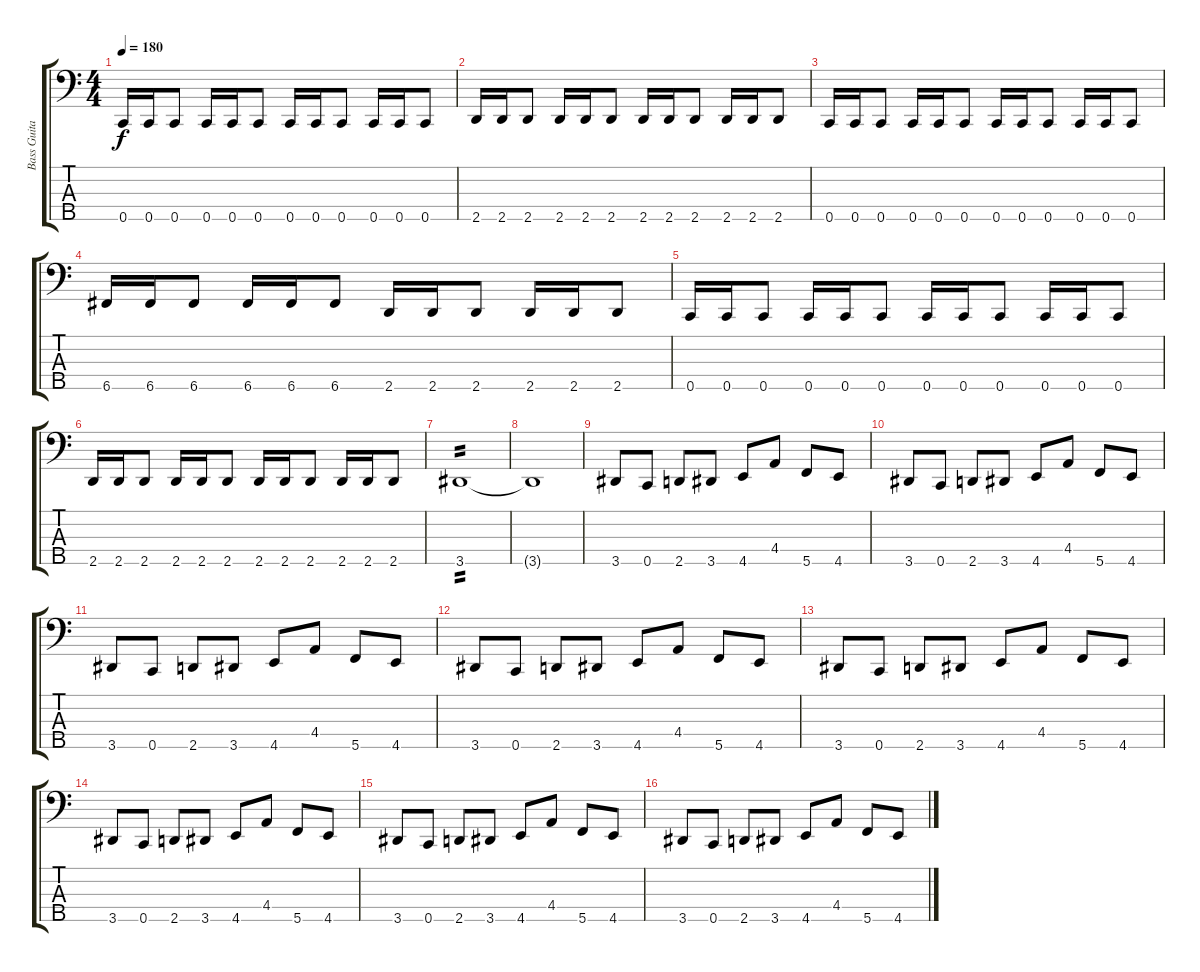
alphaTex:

\track ("Bass Guitar" "Bass Guita") {instrument electricbasspick}
\staff {score tabs}
\tuning (Ab2 Eb2 Bb1 F1 C1) {hide}
\ts (4 4)
\tempo 180
\clef f4
\ks c
0.5.16{dy f} 0.5.16 0.5.8 0.5.16 0.5.16 0.5.8 0.5.16 0.5.16 0.5.8 0.5.16 0.5.16 0.5.8 |
2.5.16 2.5.16 2.5.8 2.5.16 2.5.16 2.5.8 2.5.16 2.5.16 2.5.8 2.5.16 2.5.16 2.5.8 |
0.5.16 0.5.16 0.5.8 0.5.16 0.5.16 0.5.8 0.5.16 0.5.16 0.5.8 0.5.16 0.5.16 0.5.8 |
6.5.16 6.5.16 6.5.8 6.5.16 6.5.16 6.5.8 2.5.16 2.5.16 2.5.8 2.5.16 2.5.16 2.5.8 |
0.5.16 0.5.16 0.5.8 0.5.16 0.5.16 0.5.8 0.5.16 0.5.16 0.5.8 0.5.16 0.5.16 0.5.8 |
2.5.16 2.5.16 2.5.8 2.5.16 2.5.16 2.5.8 2.5.16 2.5.16 2.5.8 2.5.16 2.5.16 2.5.8 |
3.5.1{tp 2} |
3.5{t}.1 |
3.5.8{instrument electricbasspick} 0.5.8 2.5.8 3.5.8 4.5.8 4.4.8 5.5.8 4.5.8 |
3.5.8 0.5.8 2.5.8 3.5.8 4.5.8 4.4.8 5.5.8 4.5.8 |
3.5.8 0.5.8 2.5.8 3.5.8 4.5.8 4.4.8 5.5.8 4.5.8 |
3.5.8 0.5.8 2.5.8 3.5.8 4.5.8 4.4.8 5.5.8 4.5.8 |
3.5.8 0.5.8 2.5.8 3.5.8 4.5.8 4.4.8 5.5.8 4.5.8 |
3.5.8 0.5.8 2.5.8 3.5.8 4.5.8 4.4.8 5.5.8 4.5.8 |
3.5.8 0.5.8 2.5.8 3.5.8 4.5.8 4.4.8 5.5.8 4.5.8 |
3.5.8 0.5.8 2.5.8 3.5.8 4.5.8 4.4.8 5.5.8 4.5.8
